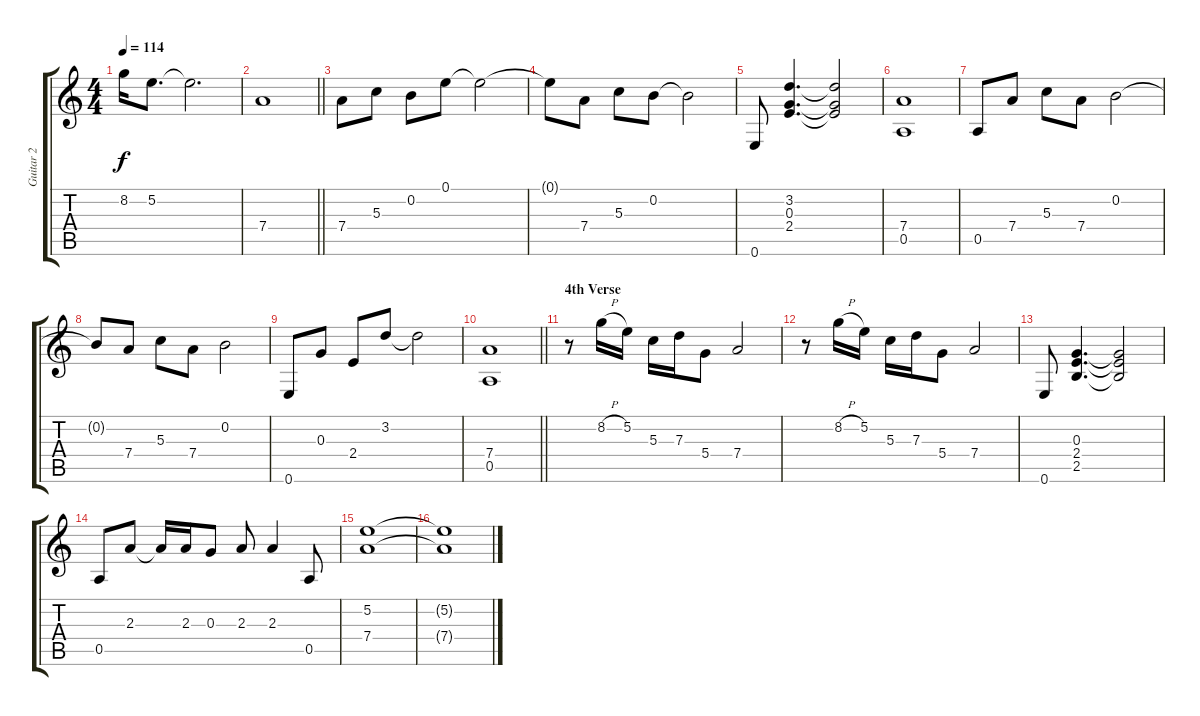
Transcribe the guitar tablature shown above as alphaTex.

\track ("Guitar 2" "Guitar 2") {instrument acousticguitarsteel}
\staff {score tabs}
\tuning (E4 B3 G3 D3 A2 E2) {hide}
\ts (4 4)
\tempo 114
\clef g2
\ks c
8.2.16{dy f} 5.2.8{d} 5.2{t}.2{d} |
\barLineRight lightlight
7.4.1 |
7.4.8 5.3.8 0.2.8 0.1.8 0.1{t}.2 |
0.1{t}.8 7.4.8 5.3.8 0.2.8 0.2{t}.2 |
0.6.8 (3.2 0.3 2.4).4{d} (3.2{t} 0.3{t} 2.4{t}).2 |
(7.4 0.5).1 |
0.5.8 7.4.8 5.3.8 7.4.8 0.2.2 |
0.2{t}.8 7.4.8 5.3.8 7.4.8 0.2.2 |
0.6.8 0.3.8 2.4.8 3.2.8 3.2{t}.2 |
\barLineRight lightlight
(7.4 0.5).1 |
\section ("" "4th Verse")
r.8 8.2{h}.16 5.2.16 5.3.16 7.3.16 5.4.8 7.4.2 |
r.8 8.2{h}.16 5.2.16 5.3.16 7.3.16 5.4.8 7.4.2 |
0.6.8 (0.3 2.4 2.5).4{d} (0.3{t} 2.4{t} 2.5{t}).2 |
0.5.8 2.3.8 2.3{t}.16 2.3.16 0.3.8 2.3.8 2.3.4 0.5.8 |
(5.2 7.4).1 |
(5.2{t} 7.4{t}).1
